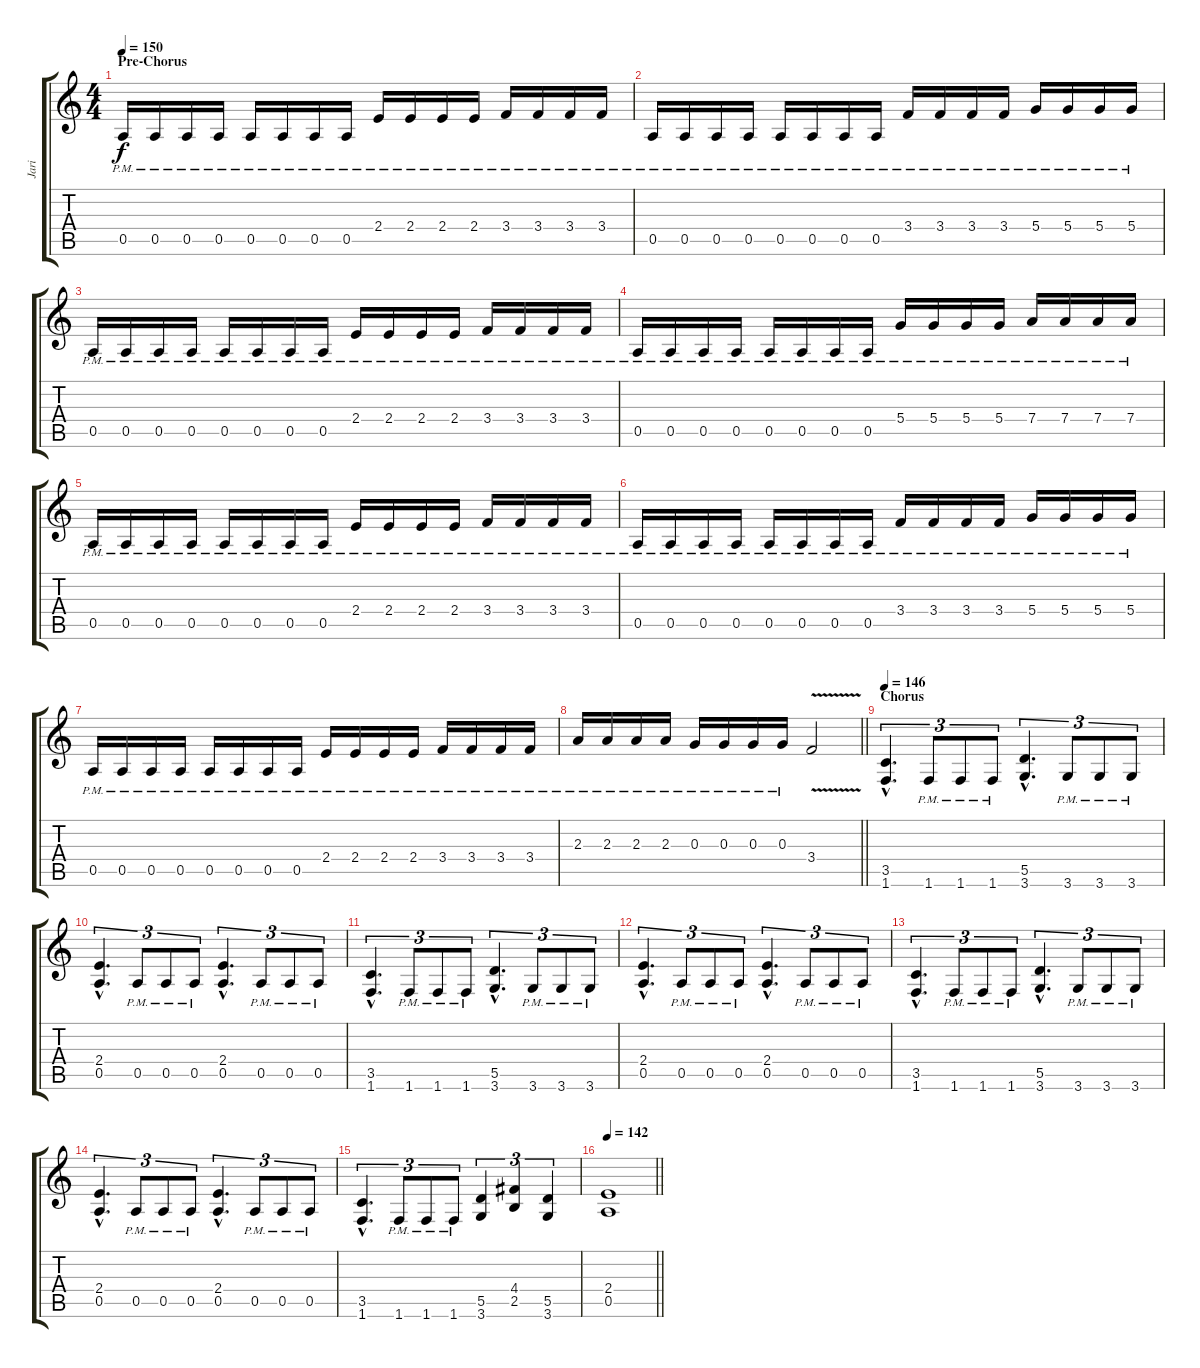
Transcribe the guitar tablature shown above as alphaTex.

\track ("Jari" "Jari") {instrument distortionguitar}
\staff {score tabs}
\tuning (E4 B3 G3 D3 A2 E2) {hide}
\ts (4 4)
\section ("" "Pre-Chorus")
\tempo 150
\clef g2
\ks c
0.5{pm}.16{dy f} 0.5{pm}.16 0.5{pm}.16 0.5{pm}.16 0.5{pm}.16 0.5{pm}.16 0.5{pm}.16 0.5{pm}.16 2.4{pm}.16 2.4{pm}.16 2.4{pm}.16 2.4{pm}.16 3.4{pm}.16 3.4{pm}.16 3.4{pm}.16 3.4{pm}.16 |
0.5{pm}.16 0.5{pm}.16 0.5{pm}.16 0.5{pm}.16 0.5{pm}.16 0.5{pm}.16 0.5{pm}.16 0.5{pm}.16 3.4{pm}.16 3.4{pm}.16 3.4{pm}.16 3.4{pm}.16 5.4{pm}.16 5.4{pm}.16 5.4{pm}.16 5.4{pm}.16 |
0.5{pm}.16 0.5{pm}.16 0.5{pm}.16 0.5{pm}.16 0.5{pm}.16 0.5{pm}.16 0.5{pm}.16 0.5{pm}.16 2.4{pm}.16 2.4{pm}.16 2.4{pm}.16 2.4{pm}.16 3.4{pm}.16 3.4{pm}.16 3.4{pm}.16 3.4{pm}.16 |
0.5{pm}.16 0.5{pm}.16 0.5{pm}.16 0.5{pm}.16 0.5{pm}.16 0.5{pm}.16 0.5{pm}.16 0.5{pm}.16 5.4{pm}.16 5.4{pm}.16 5.4{pm}.16 5.4{pm}.16 7.4{pm}.16 7.4{pm}.16 7.4{pm}.16 7.4{pm}.16 |
0.5{pm}.16 0.5{pm}.16 0.5{pm}.16 0.5{pm}.16 0.5{pm}.16 0.5{pm}.16 0.5{pm}.16 0.5{pm}.16 2.4{pm}.16 2.4{pm}.16 2.4{pm}.16 2.4{pm}.16 3.4{pm}.16 3.4{pm}.16 3.4{pm}.16 3.4{pm}.16 |
0.5{pm}.16 0.5{pm}.16 0.5{pm}.16 0.5{pm}.16 0.5{pm}.16 0.5{pm}.16 0.5{pm}.16 0.5{pm}.16 3.4{pm}.16 3.4{pm}.16 3.4{pm}.16 3.4{pm}.16 5.4{pm}.16 5.4{pm}.16 5.4{pm}.16 5.4{pm}.16 |
0.5{pm}.16 0.5{pm}.16 0.5{pm}.16 0.5{pm}.16 0.5{pm}.16 0.5{pm}.16 0.5{pm}.16 0.5{pm}.16 2.4{pm}.16 2.4{pm}.16 2.4{pm}.16 2.4{pm}.16 3.4{pm}.16 3.4{pm}.16 3.4{pm}.16 3.4{pm}.16 |
\barLineRight lightlight
2.3{pm}.16 2.3{pm}.16 2.3{pm}.16 2.3{pm}.16 0.3{pm}.16 0.3{pm}.16 0.3{pm}.16 0.3{pm}.16 3.4{v}.2 |
\section ("" "Chorus")
\tempo 146
(3.5{hac} 1.6{hac}).4{d tu (3 2)} 1.6{pm}.8{tu (3 2)} 1.6{pm}.8{tu (3 2)} 1.6{pm}.8{tu (3 2)} (5.5{hac} 3.6{hac}).4{d tu (3 2)} 3.6{pm}.8{tu (3 2)} 3.6{pm}.8{tu (3 2)} 3.6{pm}.8{tu (3 2)} |
(2.4{hac} 0.5{hac}).4{d tu (3 2)} 0.5{pm}.8{tu (3 2)} 0.5{pm}.8{tu (3 2)} 0.5{pm}.8{tu (3 2)} (2.4{hac} 0.5{hac}).4{d tu (3 2)} 0.5{pm}.8{tu (3 2)} 0.5{pm}.8{tu (3 2)} 0.5{pm}.8{tu (3 2)} |
(3.5{hac} 1.6{hac}).4{d tu (3 2)} 1.6{pm}.8{tu (3 2)} 1.6{pm}.8{tu (3 2)} 1.6{pm}.8{tu (3 2)} (5.5{hac} 3.6{hac}).4{d tu (3 2)} 3.6{pm}.8{tu (3 2)} 3.6{pm}.8{tu (3 2)} 3.6{pm}.8{tu (3 2)} |
(2.4{hac} 0.5{hac}).4{d tu (3 2)} 0.5{pm}.8{tu (3 2)} 0.5{pm}.8{tu (3 2)} 0.5{pm}.8{tu (3 2)} (2.4{hac} 0.5{hac}).4{d tu (3 2)} 0.5{pm}.8{tu (3 2)} 0.5{pm}.8{tu (3 2)} 0.5{pm}.8{tu (3 2)} |
(3.5{hac} 1.6{hac}).4{d tu (3 2)} 1.6{pm}.8{tu (3 2)} 1.6{pm}.8{tu (3 2)} 1.6{pm}.8{tu (3 2)} (5.5{hac} 3.6{hac}).4{d tu (3 2)} 3.6{pm}.8{tu (3 2)} 3.6{pm}.8{tu (3 2)} 3.6{pm}.8{tu (3 2)} |
(2.4{hac} 0.5{hac}).4{d tu (3 2)} 0.5{pm}.8{tu (3 2)} 0.5{pm}.8{tu (3 2)} 0.5{pm}.8{tu (3 2)} (2.4{hac} 0.5{hac}).4{d tu (3 2)} 0.5{pm}.8{tu (3 2)} 0.5{pm}.8{tu (3 2)} 0.5{pm}.8{tu (3 2)} |
(3.5{hac} 1.6{hac}).4{d tu (3 2)} 1.6{pm}.8{tu (3 2)} 1.6{pm}.8{tu (3 2)} 1.6{pm}.8{tu (3 2)} (5.5 3.6).4{tu (3 2)} (4.4 2.5).4{tu (3 2)} (5.5 3.6).4{tu (3 2)} |
\tempo 142
\barLineRight lightlight
(2.4 0.5).1
